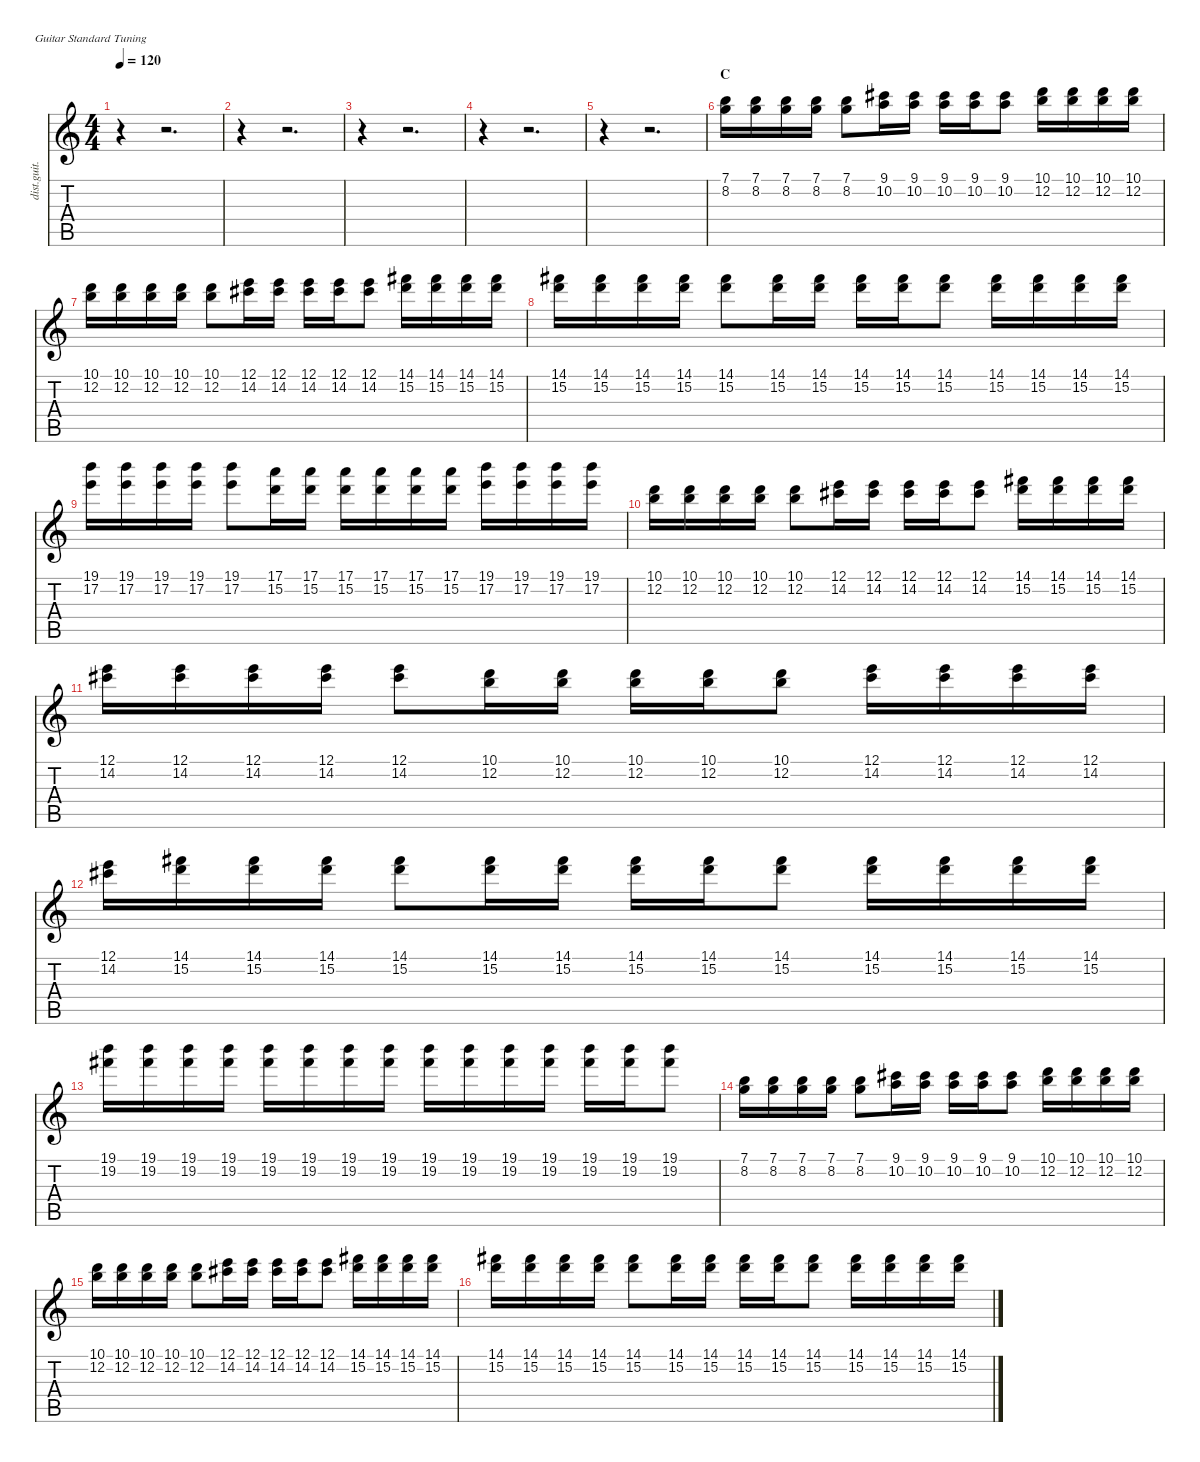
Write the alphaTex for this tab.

\defaultSystemsLayout 4
\hideDynamics
\bracketExtendMode nobrackets
\otherSystemsTrackNameOrientation horizontal
\track ("(octave effect)" "dist.guit.") {instrument distortionguitar}
\staff {score tabs}
\tuning (E4 B3 G3 D3 A2 E2)
\ts (4 4)
\tempo 120
\clef g2
\ks c
r.4{dy f} r.2{d} |
r.4 r.2{d} |
r.4 r.2{d} |
r.4 r.2{d} |
r.4 r.2{d} |
\section ("" "C")
(7.1 8.2).16 (7.1 8.2).16 (7.1 8.2).16 (7.1 8.2).16 (7.1 8.2).8 (9.1{acc #} 10.2).16 (9.1{acc #} 10.2).16 (9.1{acc #} 10.2).16 (9.1{acc #} 10.2).16 (9.1{acc #} 10.2).8 (10.1 12.2).16 (10.1 12.2).16 (10.1 12.2).16 (10.1 12.2).16 |
(10.1 12.2).16 (10.1 12.2).16 (10.1 12.2).16 (10.1 12.2).16 (10.1 12.2).8 (12.1 14.2{acc #}).16 (12.1 14.2{acc #}).16 (12.1 14.2{acc #}).16 (12.1 14.2{acc #}).16 (12.1 14.2{acc #}).8 (14.1{acc #} 15.2).16 (14.1{acc #} 15.2).16 (14.1{acc #} 15.2).16 (14.1{acc #} 15.2).16 |
(14.1{acc #} 15.2).16 (14.1{acc #} 15.2).16 (14.1{acc #} 15.2).16 (14.1{acc #} 15.2).16 (14.1{acc #} 15.2).8 (14.1{acc #} 15.2).16 (14.1{acc #} 15.2).16 (14.1{acc #} 15.2).16 (14.1{acc #} 15.2).16 (14.1{acc #} 15.2).8 (14.1{acc #} 15.2).16 (14.1{acc #} 15.2).16 (14.1{acc #} 15.2).16 (14.1{acc #} 15.2).16 |
(19.1 17.2).16 (19.1 17.2).16 (19.1 17.2).16 (19.1 17.2).16 (19.1 17.2).8 (17.1 15.2).16 (17.1 15.2).16 (17.1 15.2).16 (17.1 15.2).16 (17.1 15.2).16 (17.1 15.2).16 (19.1 17.2).16 (19.1 17.2).16 (19.1 17.2).16 (19.1 17.2).16 |
(10.1 12.2).16 (10.1 12.2).16 (10.1 12.2).16 (10.1 12.2).16 (10.1 12.2).8 (12.1 14.2{acc #}).16 (12.1 14.2{acc #}).16 (12.1 14.2{acc #}).16 (12.1 14.2{acc #}).16 (12.1 14.2{acc #}).8 (14.1{acc #} 15.2).16 (14.1{acc #} 15.2).16 (14.1{acc #} 15.2).16 (14.1{acc #} 15.2).16 |
(12.1 14.2{acc #}).16 (12.1 14.2{acc #}).16 (12.1 14.2{acc #}).16 (12.1 14.2{acc #}).16 (12.1 14.2{acc #}).8 (10.1 12.2).16 (10.1 12.2).16 (10.1 12.2).16 (10.1 12.2).16 (10.1 12.2).8 (12.1 14.2{acc #}).16 (12.1 14.2{acc #}).16 (12.1 14.2{acc #}).16 (12.1 14.2{acc #}).16 |
(12.1 14.2{acc #}).16 (14.1{acc #} 15.2).16 (14.1{acc #} 15.2).16 (14.1{acc #} 15.2).16 (14.1{acc #} 15.2).8 (14.1{acc #} 15.2).16 (14.1{acc #} 15.2).16 (14.1{acc #} 15.2).16 (14.1{acc #} 15.2).16 (14.1{acc #} 15.2).8 (14.1{acc #} 15.2).16 (14.1{acc #} 15.2).16 (14.1{acc #} 15.2).16 (14.1{acc #} 15.2).16 |
(19.1 19.2{acc #}).16 (19.1 19.2{acc #}).16 (19.1 19.2{acc #}).16 (19.1 19.2{acc #}).16 (19.1 19.2{acc #}).16 (19.1 19.2{acc #}).16 (19.1 19.2{acc #}).16 (19.1 19.2{acc #}).16 (19.1 19.2{acc #}).16 (19.1 19.2{acc #}).16 (19.1 19.2{acc #}).16 (19.1 19.2{acc #}).16 (19.1 19.2{acc #}).16 (19.1 19.2{acc #}).16 (19.1 19.2{acc #}).8 |
(7.1 8.2).16 (7.1 8.2).16 (7.1 8.2).16 (7.1 8.2).16 (7.1 8.2).8 (9.1{acc #} 10.2).16 (9.1{acc #} 10.2).16 (9.1{acc #} 10.2).16 (9.1{acc #} 10.2).16 (9.1{acc #} 10.2).8 (10.1 12.2).16 (10.1 12.2).16 (10.1 12.2).16 (10.1 12.2).16 |
(10.1 12.2).16 (10.1 12.2).16 (10.1 12.2).16 (10.1 12.2).16 (10.1 12.2).8 (12.1 14.2{acc #}).16 (12.1 14.2{acc #}).16 (12.1 14.2{acc #}).16 (12.1 14.2{acc #}).16 (12.1 14.2{acc #}).8 (14.1{acc #} 15.2).16 (14.1{acc #} 15.2).16 (14.1{acc #} 15.2).16 (14.1{acc #} 15.2).16 |
(14.1{acc #} 15.2).16 (14.1{acc #} 15.2).16 (14.1{acc #} 15.2).16 (14.1{acc #} 15.2).16 (14.1{acc #} 15.2).8 (14.1{acc #} 15.2).16 (14.1{acc #} 15.2).16 (14.1{acc #} 15.2).16 (14.1{acc #} 15.2).16 (14.1{acc #} 15.2).8 (14.1{acc #} 15.2).16 (14.1{acc #} 15.2).16 (14.1{acc #} 15.2).16 (14.1{acc #} 15.2).16
